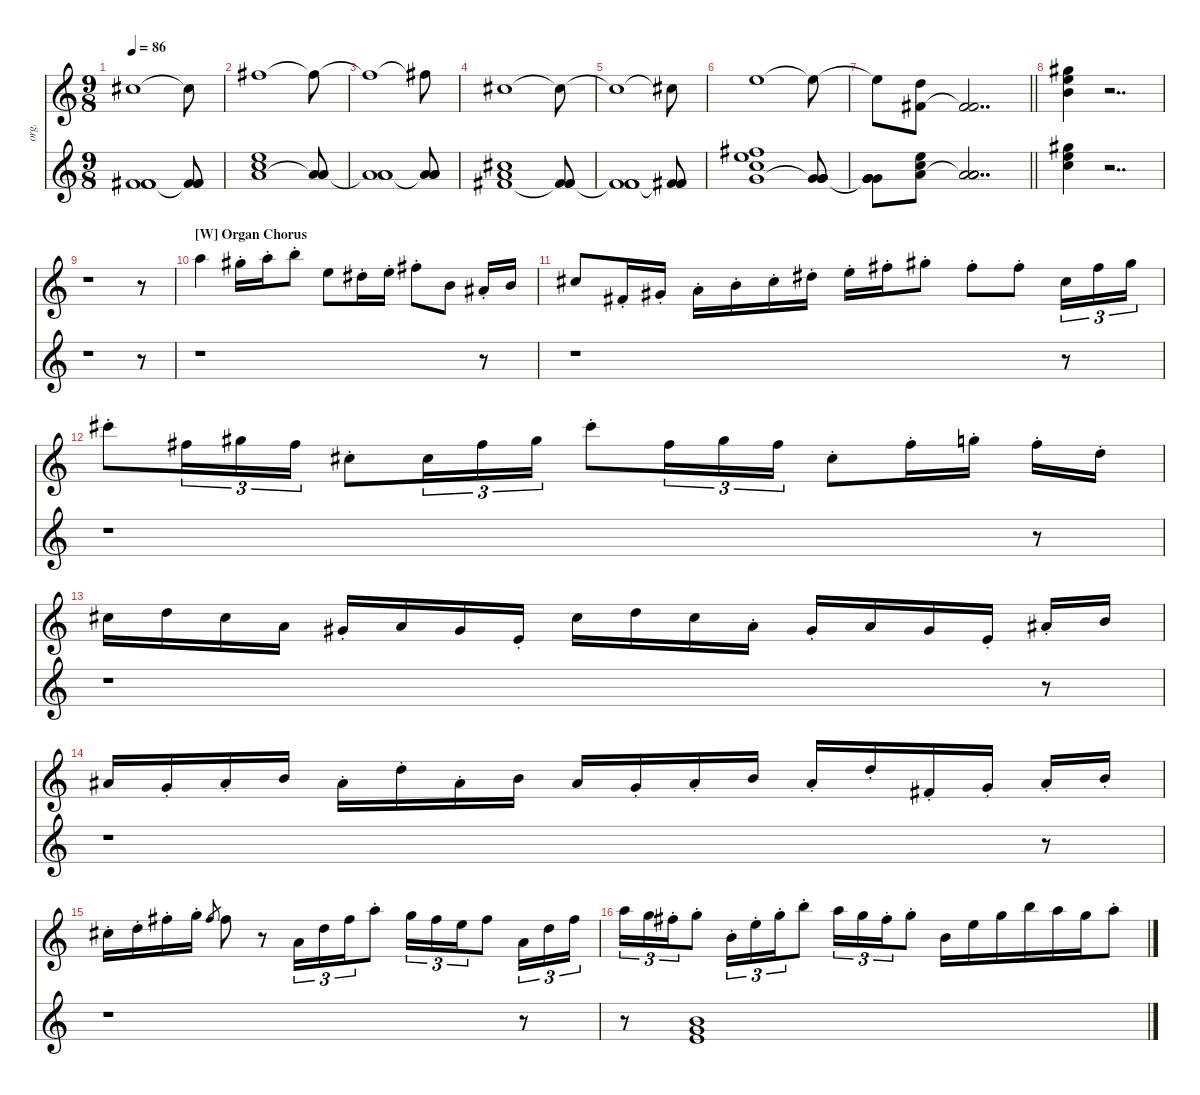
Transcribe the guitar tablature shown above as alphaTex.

\defaultSystemsLayout 4
\hideDynamics
\bracketExtendMode nobrackets
\track ("Organ" "org.") {solo instrument churchorgan}
\staff {score}
\tuning (E4 B3 G3 D3 A2 E2)
\ts (9 8)
\tempo 86
\clef g2
\ks c
9.1{t acc #}.1{dy mf} 9.1{t acc #}.8 |
14.1{acc #}.1 14.1{t acc #}.8 |
14.1{t acc #}.1 14.1{t acc #}.8 |
\scale
0.20424 9.1{acc #}.1 9.1{t acc #}.8 |
\scale
0.182078 9.1{t acc #}.1 9.1{t acc #}.8 |
\scale
0.158699 12.1.1 12.1{t}.8 |
\scale
0.172772
\barLineRight lightlight
12.1{t}.8 (10.1 2.1{acc #}).8 (2.1{t acc #} 2.1{t}).2{dd} |
\scale
0.119285 (12.1 16.1{acc #} 7.1).4 r.2{dd} |
\scale
0.162927 r.1 r.8 |
\section ("W" "Organ Chorus")
17.1.4 16.1{st acc #}.16 17.1{st}.16{beam merge} 19.1{st}.8{beam split} 12.1.8 11.1{st acc #}.16 12.1{st}.16 14.1{st acc #}.8 7.1.8{beam split} 6.1{st acc #}.16 7.1.16 |
9.1{acc #}.8 2.1{st acc #}.16 4.1{st acc #}.16{beam split} 5.1{st}.16 7.1{st}.16{beam merge} 9.1{st acc #}.16 11.1{st acc #}.16{beam split} 12.1{st}.16 14.1{st acc #}.16 16.1{st acc #}.8 14.1{st acc #}.8 14.1{st acc #}.8 9.1{acc #}.16{tu (3 2)} 14.1{acc #}.16{tu (3 2)} 16.1{acc #}.16{tu (3 2)} |
\scale
0.517664 21.1{st acc #}.8{beam merge} 14.1{acc #}.16{tu (3 2)} 16.1{acc #}.16{tu (3 2)} 14.1{acc #}.16{tu (3 2)} 9.1{st acc #}.8{beam merge} 9.1{acc #}.16{tu (3 2)} 14.1{acc #}.16{tu (3 2)} 16.1{acc #}.16{tu (3 2)} 21.1{st acc #}.8{beam merge} 14.1{acc #}.16{tu (3 2)} 16.1{acc #}.16{tu (3 2)} 14.1{acc #}.16{tu (3 2)} 9.1{st acc #}.8 14.1{st acc #}.16 15.1{st}.16{beam split} 14.1{st acc #}.16 10.1{st}.16 |
\scale
0.482336 9.1{acc #}.16 10.1.16 9.1{acc #}.16 5.1.16{beam split} 4.1{st acc #}.16 5.1.16{beam merge} 4.1{acc #}.16 5.2{st}.16{beam split} 9.1{acc #}.16 10.1.16 9.1{acc #}.16 5.1{st}.16 4.1{st acc #}.16 5.1.16 4.1{acc #}.16 0.1{st}.16{beam split} 6.1{st acc #}.16 7.1.16 |
\scale
0.517664 6.1{acc #}.16 3.1{st}.16 6.1{st acc #}.16 7.1.16{beam split} 6.1{st acc #}.16 10.1{st}.16{beam merge} 6.1{st acc #}.16 7.1.16{beam split} 6.1{acc #}.16 3.1{st}.16 6.1{st acc #}.16 7.1.16 6.1{st acc #}.16 10.1{st}.16 2.1{st acc #}.16 3.1{st}.16{beam split} 6.1{st acc #}.16 7.1{st}.16 |
\scale
0.482336 9.1{st acc #}.16 10.1{st}.16 14.1{st acc #}.16 15.1{st}.16{beam split} 14.1{acc #}.8{gr beam split} 14.1{acc #}.8 r.8 5.1.16{tu (3 2)} 10.1.16{tu (3 2)} 14.1{acc #}.16{tu (3 2) beam merge} 17.1{st}.8 15.1.16{tu (3 2)} 14.1{acc #}.16{tu (3 2)} 12.1.16{tu (3 2) beam merge} 14.1{acc #}.8 5.1.16{tu (3 2)} 10.1.16{tu (3 2)} 14.1{acc #}.16{tu (3 2)} |
17.1.16{tu (3 2)} 15.1.16{tu (3 2)} 14.1{st acc #}.16{tu (3 2) beam merge} 15.1{st}.8 7.1{st}.16{tu (3 2)} 12.1{st}.16{tu (3 2)} 15.1{st}.16{tu (3 2) beam merge} 19.1{st}.8 17.1.16{tu (3 2)} 15.1.16{tu (3 2)} 14.1{st acc #}.16{tu (3 2) beam merge} 15.1{st}.8 7.1.16 12.1.16 15.1.16{beam merge} 19.1.16 17.1.16 15.1.16{beam merge} 17.1{st}.8
\staff {score}
\tuning (G2 D2 A1 E1 B0)
\clef g2
\ottava regular
\simile none
\ks c
(23.1{t acc #} 23.1{t} 23.1{t acc #}).1{dy mf} (23.1{t acc #} 23.1{t} 23.1{t acc #}).8 |
(33.1 29.1 26.1).1 (26.1{t} 26.1{t} 26.1{t}).8 |
(26.1{t} 26.1{t} 26.1{t}).1 (26.1{t} 26.1{t} 26.1{t}).8 |
\scale
0.20424 (30.1{acc #} 26.1 23.1{acc #}).1 (23.1{t acc #} 23.1{t} 23.1{t acc #}).8 |
\scale
0.182078 (23.1{t acc #} 23.1{t} 23.1{t acc #}).1 (23.1{t acc #} 23.1{t} 23.1{t acc #}).8 |
\scale
0.158699 (33.1 35.1{acc #} 29.1 24.1).1 (24.1{t} 24.1{t acc #} 24.1{t} 24.1{t}).8 |
\scale
0.172772
\barLineRight lightlight
(24.1{t} 24.1{t acc #} 24.1{t} 24.1{t}).8 (33.1 29.1 26.1).8 (26.1{t} 26.1{t} 26.1{t}).2{dd} |
\scale
0.119285 (37.1{acc #} 33.1 29.1).4 r.2{dd} |
\scale
0.162927 r.1 r.8 |
r.1 r.8 |
r.1 r.8 |
\scale
0.517664 r.1 r.8 |
\scale
0.482336 r.1 r.8 |
\scale
0.517664 r.1 r.8 |
\scale
0.482336 r.1 r.8 |
r.8 (21.1 24.1 28.1).1
